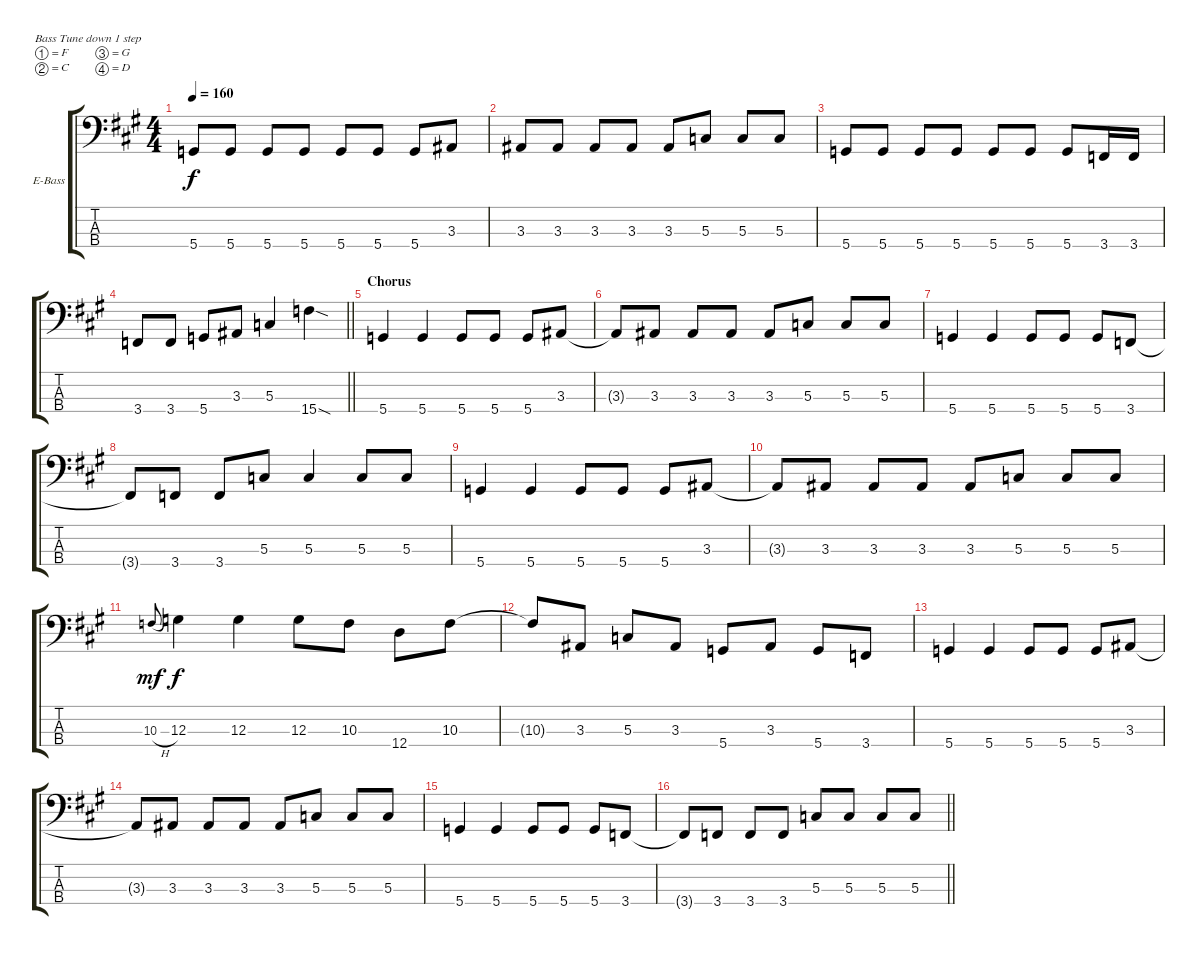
\bracketExtendMode groupsimilarinstruments
\firstSystemTrackNameOrientation horizontal
\otherSystemsTrackNameOrientation horizontal
\track ("Bass" "E-Bass") {instrument electricbassfinger}
\staff {score tabs}
\tuning (F2 C2 G1 D1)
\ts (4 4)
\tempo 160
\clef f4
\ks a
5.4.8{dy f} 5.4.8 5.4.8 5.4.8 5.4.8 5.4.8 5.4.8 3.3.8 |
3.3.8 3.3.8 3.3.8 3.3.8 3.3.8 5.3.8 5.3.8 5.3.8 |
5.4.8 5.4.8 5.4.8 5.4.8 5.4.8 5.4.8 5.4.8 3.4.16 3.4.16 |
\barLineRight lightlight
3.4.8 3.4.8 5.4.8 3.3.8 5.3.4 15.4{sod}.4 |
\section ("" "Chorus")
5.4.4 5.4.4 5.4.8 5.4.8 5.4.8 3.3.8 |
3.3{t}.8 3.3.8 3.3.8 3.3.8 3.3.8 5.3.8 5.3.8 5.3.8 |
5.4.4 5.4.4 5.4.8 5.4.8 5.4.8 3.4.8 |
3.4{t}.8 3.4.8 3.4.8 5.3.8 5.3.4 5.3.8 5.3.8 |
5.4.4 5.4.4 5.4.8 5.4.8 5.4.8 3.3.8 |
3.3{t}.8 3.3.8 3.3.8 3.3.8 3.3.8 5.3.8 5.3.8 5.3.8 |
10.3{h}.8{gr onbeat dy mf} 12.3.4{dy f} 12.3.4 12.3.8 10.3.8 12.4.8 10.3.8 |
10.3{t}.8 3.3.8 5.3.8 3.3.8 5.4.8 3.3.8 5.4.8 3.4.8 |
5.4.4 5.4.4 5.4.8 5.4.8 5.4.8 3.3.8 |
3.3{t}.8 3.3.8 3.3.8 3.3.8 3.3.8 5.3.8 5.3.8 5.3.8 |
5.4.4 5.4.4 5.4.8 5.4.8 5.4.8 3.4.8 |
\barLineRight lightlight
3.4{t}.8 3.4.8 3.4.8 3.4.8 5.3.8 5.3.8 5.3.8 5.3.8
